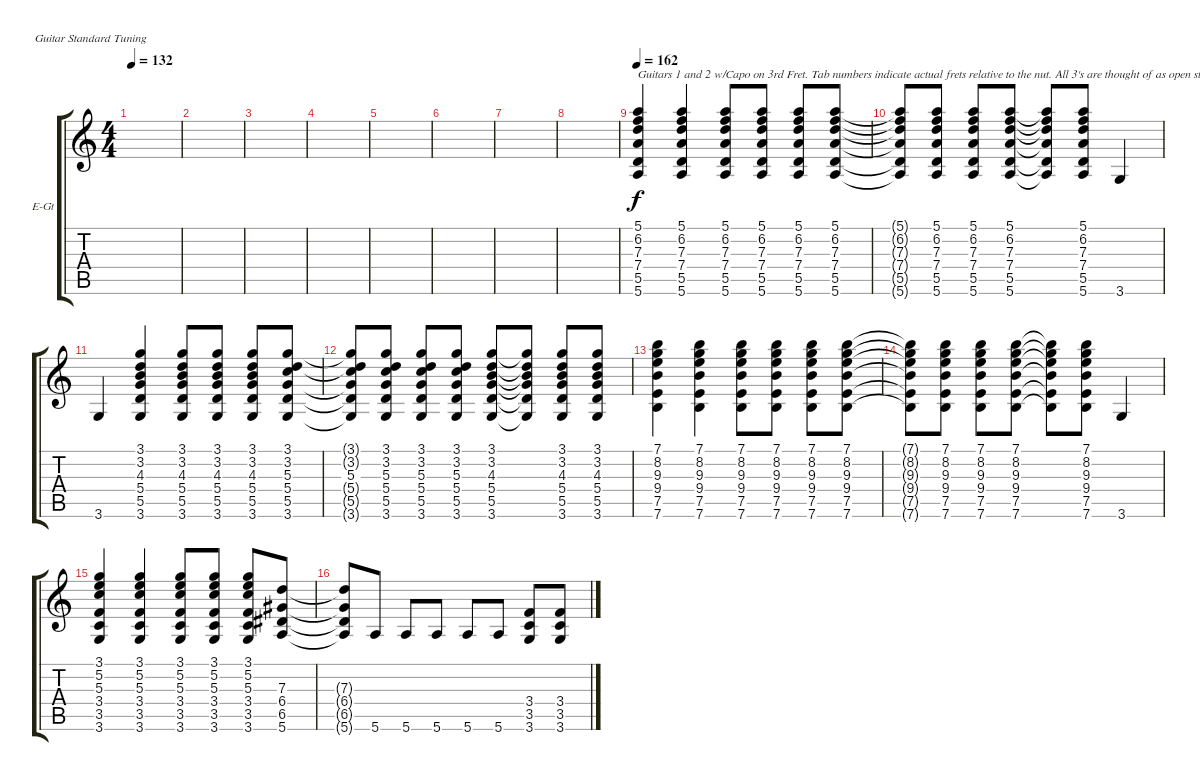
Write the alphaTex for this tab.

\defaultSystemsLayout 4
\bracketExtendMode groupsimilarinstruments
\firstSystemTrackNameOrientation horizontal
\otherSystemsTrackNameOrientation horizontal
\track ("Guitar 2 (Clean)" "E-Gt") {instrument overdrivenguitar}
\staff {score tabs}
\tuning (E4 B3 G3 D3 A2 E2)
\ts (4 4)
\tempo 132
\clef g2
\ks c
|
|
|
|
|
|
|
|
\tempo 162
(5.1 6.2 7.3 7.4 5.5 5.6).4{txt "Guitars 1 and 2 w/Capo on 3rd Fret. Tab numbers indicate actual frets relative to the nut. All 3's are thought of as open strings"} (5.1 6.2 7.3 7.4 5.5 5.6).4 (5.1 6.2 7.3 7.4 5.5 5.6).8 (5.1 6.2 7.3 7.4 5.5 5.6).8 (5.1 6.2 7.3 7.4 5.5 5.6).8 (5.1 6.2 7.3 7.4 5.5 5.6).8 |
(5.1{t} 6.2{t} 7.3{t} 7.4{t} 5.5{t} 5.6{t}).8 (5.1 6.2 7.3 7.4 5.5 5.6).8 (5.1 6.2 7.3 7.4 5.5 5.6).8 (5.1 6.2 7.3 7.4 5.5 5.6).8 (5.1{t} 6.2{t} 7.3{t} 7.4{t} 5.5{t} 5.6{t}).8 (5.1 6.2 7.3 7.4 5.5 5.6).8 3.6.4 |
3.6.4 (3.1 3.2 4.3 5.4 5.5 3.6).4 (3.1 3.2 4.3 5.4 5.5 3.6).8 (3.1 3.2 4.3 5.4 5.5 3.6).8 (3.1 3.2 4.3 5.4 5.5 3.6).8 (3.1 3.2 5.3 5.4 5.5 3.6).8 |
(3.1{t} 3.2{t} 5.3 5.4{t} 5.5{t} 3.6{t}).8 (3.1 3.2 5.3 5.4 5.5 3.6).8 (3.1 3.2 5.3 5.4 5.5 3.6).8 (3.1 3.2 5.3 5.4 5.5 3.6).8 (3.1 3.2 4.3 5.4 5.5 3.6).8 (3.1{t} 3.2{t} 4.3{t} 5.4{t} 5.5{t} 3.6{t}).8 (3.1 3.2 4.3 5.4 5.5 3.6).8 (3.1 3.2 4.3 5.4 5.5 3.6).8 |
(7.1 8.2 9.3 9.4 7.5 7.6).4 (7.1 8.2 9.3 9.4 7.5 7.6).4 (7.1 8.2 9.3 9.4 7.5 7.6).8 (7.1 8.2 9.3 9.4 7.5 7.6).8 (7.1 8.2 9.3 9.4 7.5 7.6).8 (7.1 8.2 9.3 9.4 7.5 7.6).8 |
(7.1{t} 8.2{t} 9.3{t} 9.4{t} 7.5{t} 7.6{t}).8 (7.1 8.2 9.3 9.4 7.5 7.6).8 (7.1 8.2 9.3 9.4 7.5 7.6).8 (7.1 8.2 9.3 9.4 7.5 7.6).8 (7.1{t} 8.2{t} 9.3{t} 9.4{t} 7.5{t} 7.6{t}).8 (7.1 8.2 9.3 9.4 7.5 7.6).8 3.6.4 |
(3.1 5.2 5.3 3.4 3.5 3.6).4 (3.1 5.2 5.3 3.4 3.5 3.6).4 (3.1 5.2 5.3 3.4 3.5 3.6).8 (3.1 5.2 5.3 3.4 3.5 3.6).8 (3.1 5.2 5.3 3.4 3.5 3.6).8 (7.3 6.4 6.5 5.6).8 |
(7.3{t} 6.4{t} 6.5{t} 5.6{t}).8 5.6.8 5.6.8 5.6.8 5.6.8 5.6.8 (3.4 3.5 3.6).8 (3.4 3.5 3.6).8
